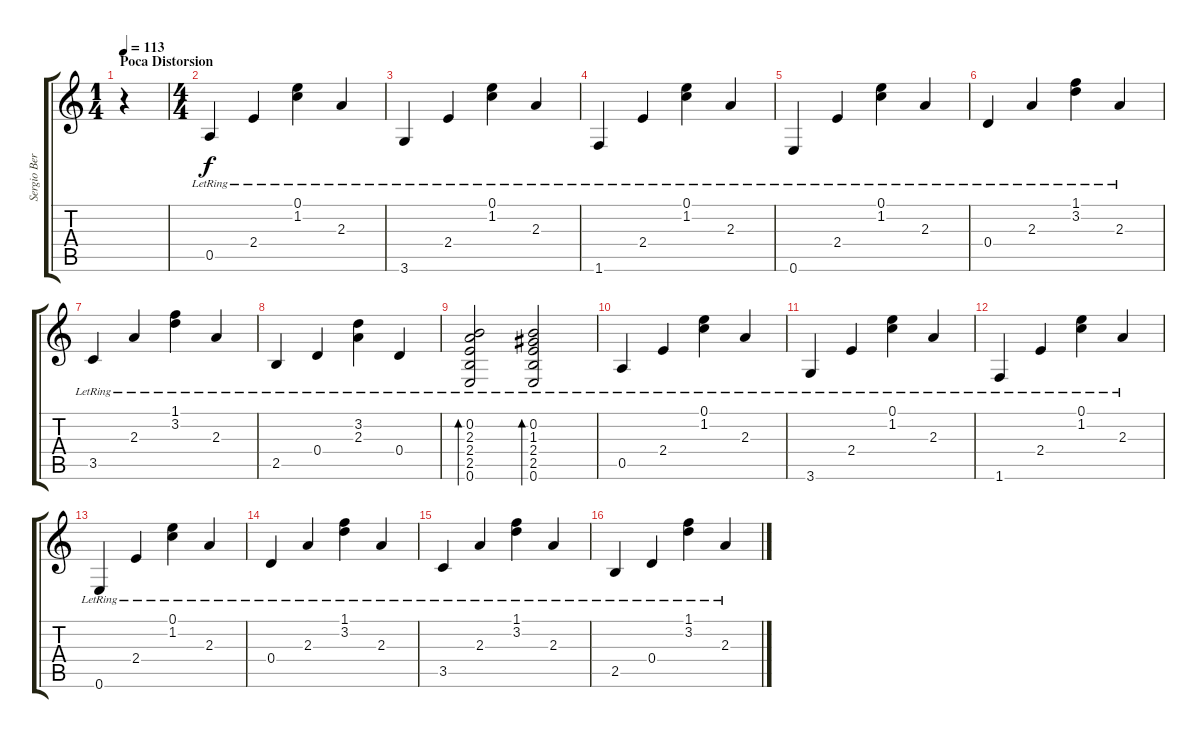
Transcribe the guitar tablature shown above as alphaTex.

\track ("Sergio Berdichevski - Piano final" "Sergio Ber") {instrument acousticguitarsteel}
\staff {score tabs}
\tuning (E4 B3 G3 D3 A2 E2) {hide}
\ts (1 4)
\section ("" "Poca Distorsion")
\tempo 113
\clef g2
\ks c
r.4{dy f instrument acousticguitarsteel} |
\ts (4 4)
0.5{lr}.4 2.4{lr}.4 (0.1{lr} 1.2{lr}).4 2.3{lr}.4 |
3.6{lr}.4 2.4{lr}.4 (0.1{lr} 1.2{lr}).4 2.3{lr}.4 |
1.6{lr}.4 2.4{lr}.4 (0.1{lr} 1.2{lr}).4 2.3{lr}.4 |
0.6{lr}.4 2.4{lr}.4 (0.1{lr} 1.2{lr}).4 2.3{lr}.4 |
0.4{lr}.4 2.3{lr}.4 (1.1{lr} 3.2{lr}).4 2.3{lr}.4 |
3.5{lr}.4 2.3{lr}.4 (1.1{lr} 3.2{lr}).4 2.3{lr}.4 |
2.5{lr}.4 0.4{lr}.4 (3.2{lr} 2.3{lr}).4 0.4{lr}.4 |
(0.2{lr} 2.3{lr} 2.4{lr} 2.5{lr} 0.6{lr}).2{bd 120} (0.2{lr} 1.3{lr} 2.4{lr} 2.5{lr} 0.6{lr}).2{bd 120} |
0.5{lr}.4 2.4{lr}.4 (0.1{lr} 1.2{lr}).4 2.3{lr}.4 |
3.6{lr}.4 2.4{lr}.4 (0.1{lr} 1.2{lr}).4 2.3{lr}.4 |
1.6{lr}.4 2.4{lr}.4 (0.1{lr} 1.2{lr}).4 2.3{lr}.4 |
0.6{lr}.4 2.4{lr}.4 (0.1{lr} 1.2{lr}).4 2.3{lr}.4 |
0.4{lr}.4 2.3{lr}.4 (1.1{lr} 3.2{lr}).4 2.3{lr}.4 |
3.5{lr}.4 2.3{lr}.4 (1.1{lr} 3.2{lr}).4 2.3{lr}.4 |
2.5{lr}.4 0.4{lr}.4 (1.1 3.2{lr}).4 2.3{lr}.4
